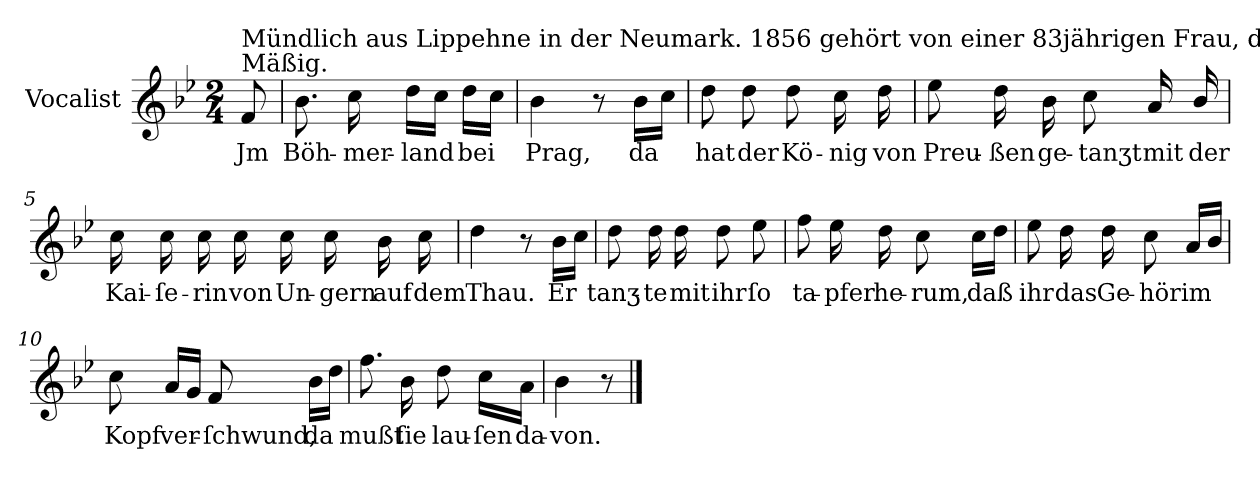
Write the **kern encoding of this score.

**kern	**text
*part1	*part1
*staff1	*staff1
*I"Vocalist	*
*k[b-e-]	*
*B-:	*
*M2/4	*
=	=
!LO:TX:a:t=Mäßig.	!
!LO:TX:a:t=Mündlich aus Lippehne in der Neumark. 1856 gehört von einer 83jährigen Frau, deren Großvater das Lied ſang.	!
8f	Jm
=1	=1
8.b-	Böh-
16cc	-mer-
16ddLL	-land
16ccJJ	.
16ddLL	bei
16ccJJ	.
=2	=2
4b-	Prag,
8r	.
16b-LL	da
16ccJJ	.
=3	=3
8dd	hat
8dd	der
8dd	Kö-
16cc	-nig
16dd	von
=4	=4
8ee-	Preu-
16dd	-ßen
16b-	ge-
8cc	-tanʒt
16a	mit
16b-/	der
=5	=5
16cc	Kai-
16cc	-ſe-
16cc	-rin
16cc	von
16cc	Un-
16cc	-gern
16b-	auf
16cc	dem
=6	=6
4dd	Thau.
8r	.
16b-LL	Er
16ccJJ	.
=7	=7
8dd	tanʒ-
16dd	-te
16dd	mit
8dd	ihr
8ee-	ſo
=8	=8
8ff	ta-
16ee-	-pfer
16dd	he-
8cc	-rum,
16ccLL	daß
16ddJJ	.
=9	=9
8ee-	ihr
16dd	das
16dd	Ge-
8cc	-hör
16aLL	im
16b-JJ	.
=10	=10
8cc	Kopf
16aLL	ver-
16gJJ	.
8f	-ſchwund,
16b-LL	da
16ddJJ	.
=11	=11
8.ff	mußt
16b-	ſie
8dd	lau-
16ccLL	-ſen
16aJJ	da-
=12	=12
4b-	-von.
8r	.
==	==
*-	*-
